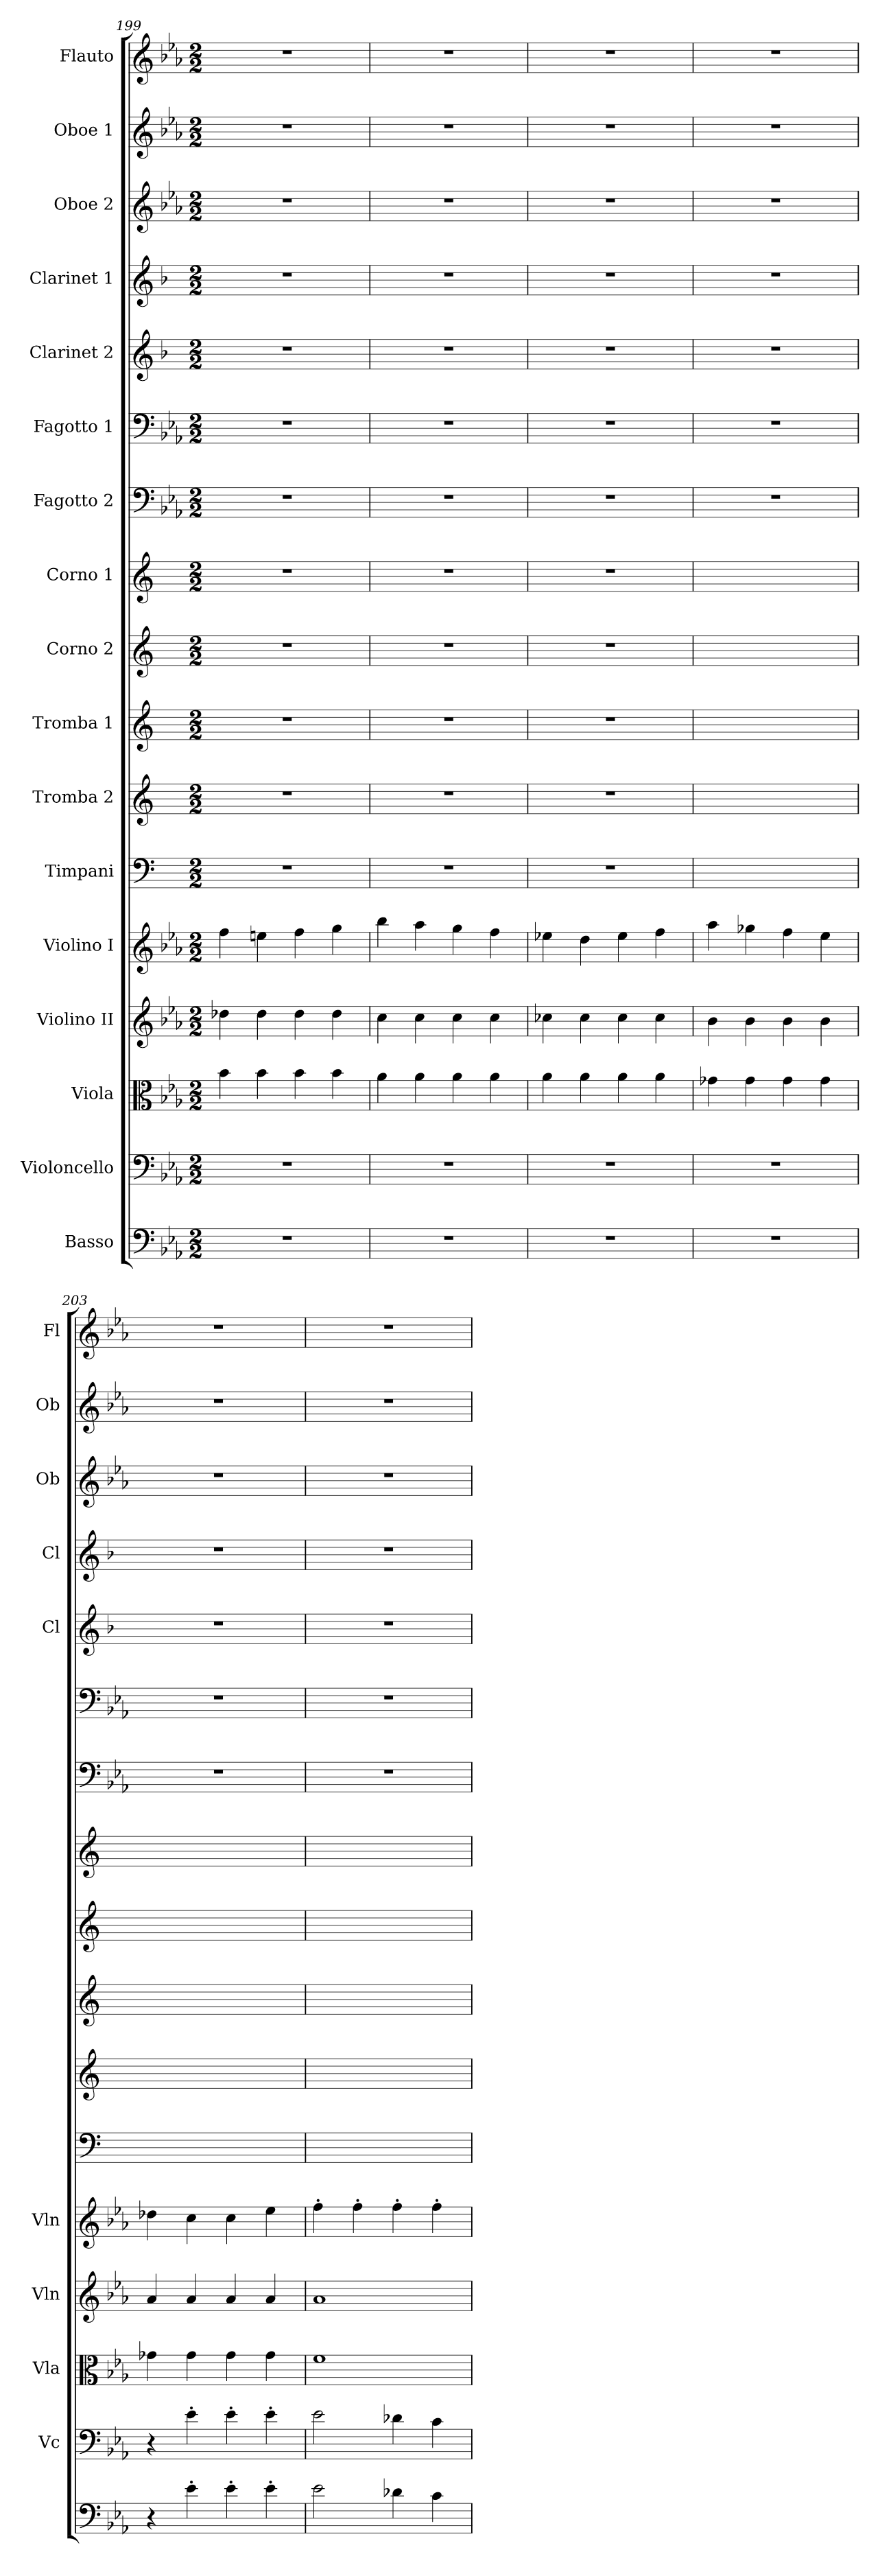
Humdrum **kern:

**kern	**kern	**kern	**kern	**kern	**kern	**kern	**kern	**kern	**kern	**kern	**kern	**kern	**kern	**kern	**kern	**kern
*part17	*part16	*part15	*part14	*part13	*part12	*part11	*part10	*part9	*part8	*part7	*part6	*part5	*part4	*part3	*part2	*part1
*staff17	*staff16	*staff15	*staff14	*staff13	*staff12	*staff11	*staff10	*staff9	*staff8	*staff7	*staff6	*staff5	*staff4	*staff3	*staff2	*staff1
*I"Basso	*I"Violoncello	*I"Viola	*I"Violino II	*I"Violino I	*I"Timpani	*I"Tromba 2	*I"Tromba 1	*I"Corno 2	*I"Corno 1	*I"Fagotto 2	*I"Fagotto 1	*I"Clarinet 2	*I"Clarinet 1	*I"Oboe 2	*I"Oboe 1	*I"Flauto
*	*I'Vc	*I'Vla	*I'Vln	*I'Vln	*	*	*	*	*	*	*	*I'Cl	*I'Cl	*I'Ob	*I'Ob	*I'Fl
*clefF4	*clefF4	*clefC3	*clefG2	*clefG2	*clefF4	*clefG2	*clefG2	*clefG2	*clefG2	*clefF4	*clefF4	*clefG2	*clefG2	*clefG2	*clefG2	*clefG2
*ITrd7c12	*	*	*	*	*	*ITrd-2c-3	*ITrd-2c-3	*ITrd5c9	*ITrd5c9	*	*	*ITrd1c2	*ITrd1c2	*	*	*
*k[b-e-a-]	*k[b-e-a-]	*k[b-e-a-]	*k[b-e-a-]	*k[b-e-a-]	*	*	*	*	*	*k[b-e-a-]	*k[b-e-a-]	*k[b-e-a-]	*k[b-e-a-]	*k[b-e-a-]	*k[b-e-a-]	*k[b-e-a-]
*M2/2	*M2/2	*M2/2	*M2/2	*M2/2	*M2/2	*M2/2	*M2/2	*M2/2	*M2/2	*M2/2	*M2/2	*M2/2	*M2/2	*M2/2	*M2/2	*M2/2
=199	=199	=199	=199	=199	=199	=199	=199	=199	=199	=199	=199	=199	=199	=199	=199	=199
1r	1r	4b-	4dd-X	4ff	1r	1r	1r	1r	1r	1r	1r	1r	1r	1r	1r	1r
.	.	4b-	4dd-	4een	.	.	.	.	.	.	.	.	.	.	.	.
.	.	4b-	4dd-	4ff	.	.	.	.	.	.	.	.	.	.	.	.
.	.	4b-	4dd-	4gg	.	.	.	.	.	.	.	.	.	.	.	.
=200	=200	=200	=200	=200	=200	=200	=200	=200	=200	=200	=200	=200	=200	=200	=200	=200
1r	1r	4a-	4cc	4bb-	1r	1r	1r	1r	1r	1r	1r	1r	1r	1r	1r	1r
.	.	4a-	4cc	4aa-	.	.	.	.	.	.	.	.	.	.	.	.
.	.	4a-	4cc	4gg	.	.	.	.	.	.	.	.	.	.	.	.
.	.	4a-	4cc	4ff	.	.	.	.	.	.	.	.	.	.	.	.
=201	=201	=201	=201	=201	=201	=201	=201	=201	=201	=201	=201	=201	=201	=201	=201	=201
1r	1r	4a-	4cc-X	4ee-X	1r	1r	1r	1r	1r	1r	1r	1r	1r	1r	1r	1r
.	.	4a-	4cc-	4dd	.	.	.	.	.	.	.	.	.	.	.	.
.	.	4a-	4cc-	4ee-	.	.	.	.	.	.	.	.	.	.	.	.
.	.	4a-	4cc-	4ff	.	.	.	.	.	.	.	.	.	.	.	.
=202	=202	=202	=202	=202	=202	=202	=202	=202	=202	=202	=202	=202	=202	=202	=202	=202
1r	1r	4g-X	4b-	4aa-	1ryy	1ryy	1ryy	1ryy	1ryy	1r	1r	1r	1r	1r	1r	1r
.	.	4g-	4b-	4gg-X	.	.	.	.	.	.	.	.	.	.	.	.
.	.	4g-	4b-	4ff	.	.	.	.	.	.	.	.	.	.	.	.
.	.	4g-	4b-	4ee-	.	.	.	.	.	.	.	.	.	.	.	.
=203	=203	=203	=203	=203	=203	=203	=203	=203	=203	=203	=203	=203	=203	=203	=203	=203
4r	4r	4g-X	4a-	4dd-X	1ryy	1ryy	1ryy	1ryy	1ryy	1r	1r	1r	1r	1r	1r	1r
4E-'	4e-'	4g-	4a-	4cc	.	.	.	.	.	.	.	.	.	.	.	.
4E-'	4e-'	4g-	4a-	4cc	.	.	.	.	.	.	.	.	.	.	.	.
4E-'	4e-'	4g-	4a-	4ee-	.	.	.	.	.	.	.	.	.	.	.	.
=204	=204	=204	=204	=204	=204	=204	=204	=204	=204	=204	=204	=204	=204	=204	=204	=204
2E-	2e-	1f	1a-	4ff'	1ryy	1ryy	1ryy	1ryy	1ryy	1r	1r	1r	1r	1r	1r	1r
.	.	.	.	4ff'	.	.	.	.	.	.	.	.	.	.	.	.
4D-X	4d-X	.	.	4ff'	.	.	.	.	.	.	.	.	.	.	.	.
4C	4c	.	.	4ff'	.	.	.	.	.	.	.	.	.	.	.	.
=	=	=	=	=	=	=	=	=	=	=	=	=	=	=	=	=
*-	*-	*-	*-	*-	*-	*-	*-	*-	*-	*-	*-	*-	*-	*-	*-	*-
